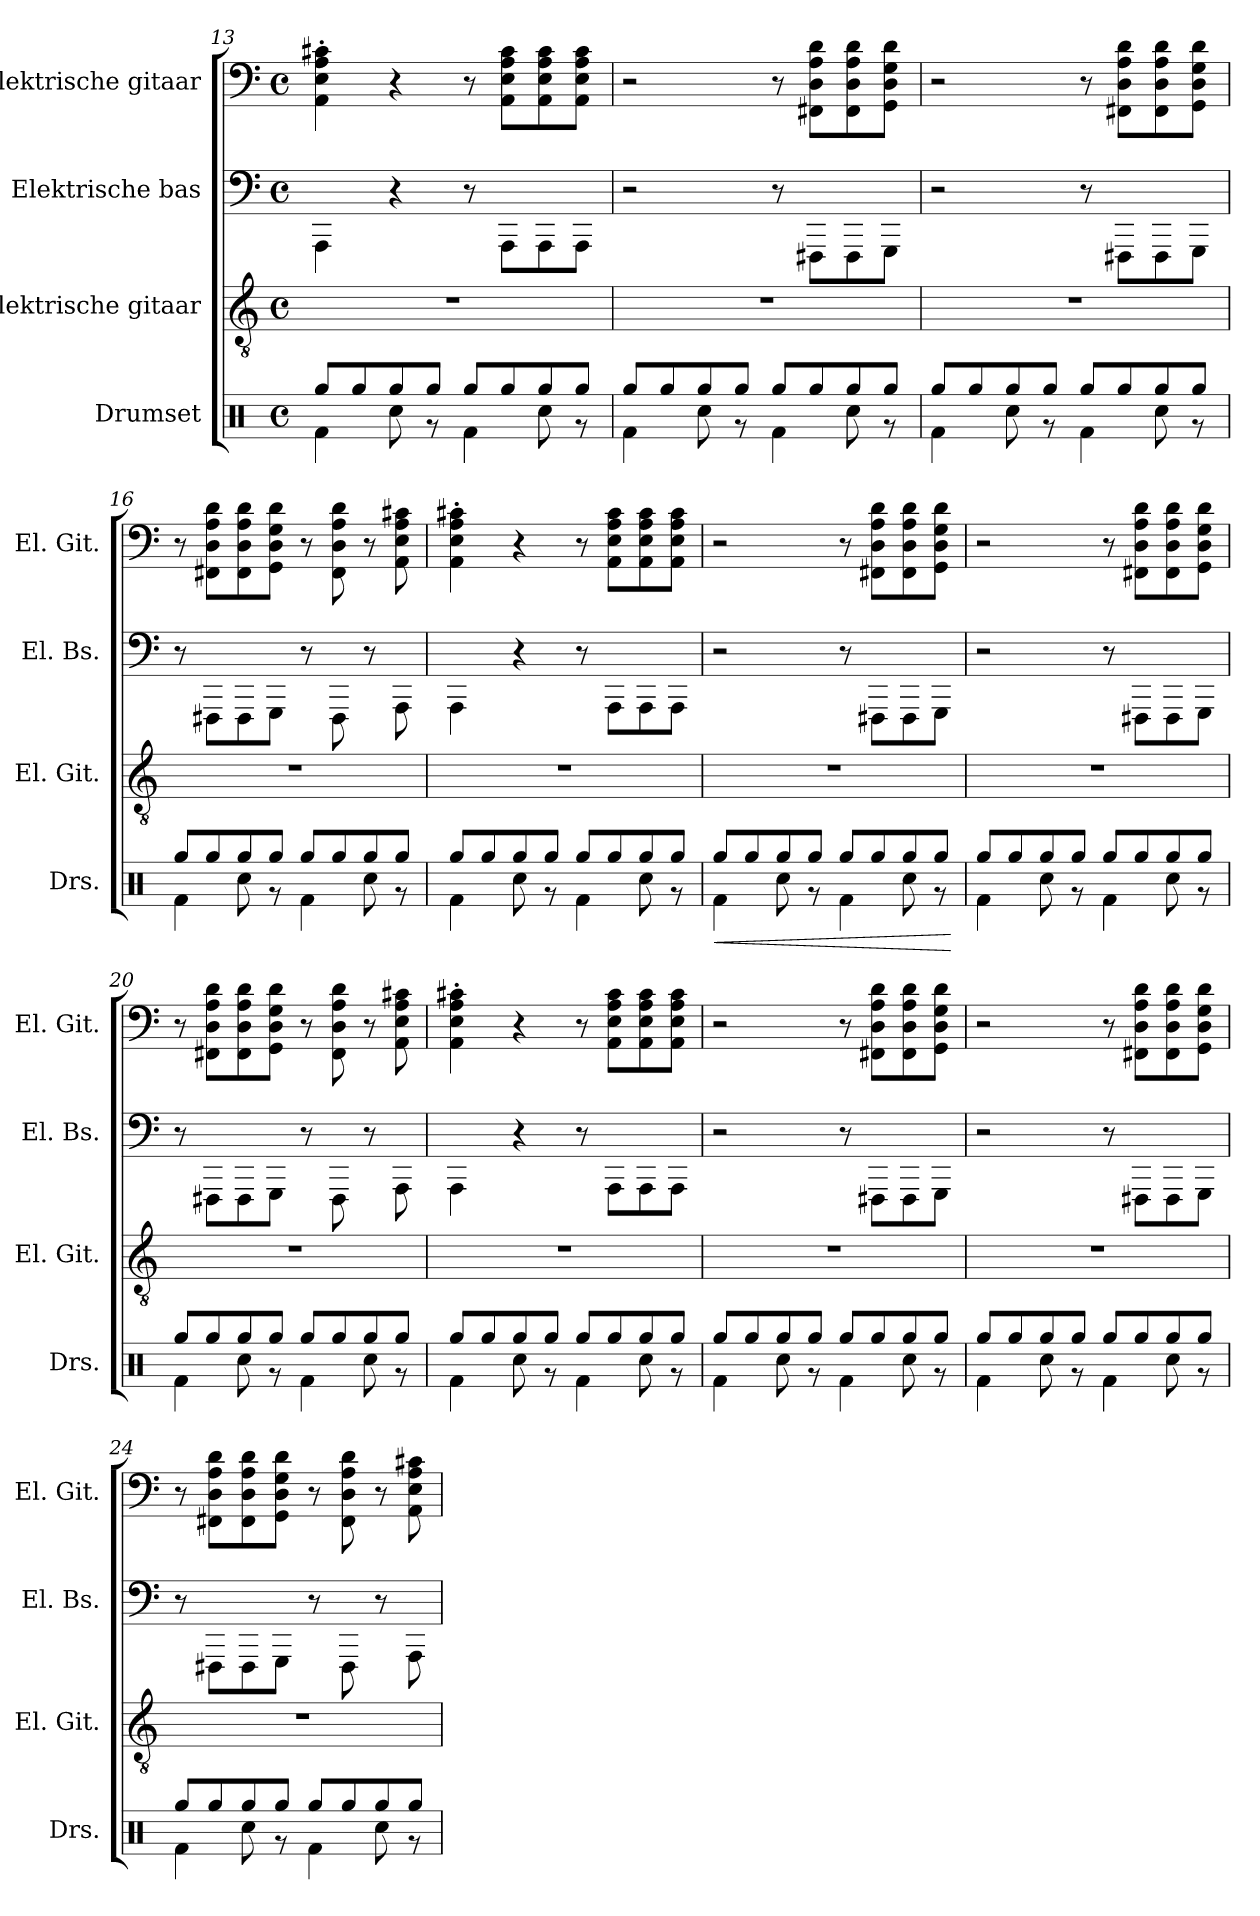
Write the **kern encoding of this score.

**kern	**dynam	**kern	**kern	**kern
*part4	*part4	*part3	*part2	*part1
*staff4	*staff4	*staff3	*staff2	*staff1
*I"Drumset	*	*I"Elektrische gitaar	*I"Elektrische bas	*I"Elektrische gitaar
*I'Drs.	*	*I'El. Git.	*I'El. Bs.	*I'El. Git.
*clefX	*	*clefGv2	*	*
*k[]	*	*k[]	*k[]	*k[]
*M4/4	*	*M4/4	*M4/4	*M4/4
*met(c)	*	*met(c)	*met(c)	*met(c)
=13	=13	=13	=13	=13
*^	*	*	*	*
8Rgg/L	4Rf\	.	1r	4AAA\	4AA\' 4E\' 4A\' 4c#\'
8Rgg/	.	.	.	.	.
8Rgg/	8Rcc\	.	.	4r	4r
8Rgg/J	8r	.	.	.	.
8Rgg/L	4Rf\	.	.	8r	8r
8Rgg/	.	.	.	8AAA\L	8AA\ 8E\ 8A\ 8c#\L
8Rgg/	8Rcc\	.	.	8AAA\	8AA\ 8E\ 8A\ 8c#\
8Rgg/J	8r	.	.	8AAA\J	8AA\ 8E\ 8A\ 8c#\J
!!LO:LB:g=z
=14	=14	=14	=14	=14	=14
8Rgg/L	4Rf\	.	1r	2r	2r
8Rgg/	.	.	.	.	.
8Rgg/	8Rcc\	.	.	.	.
8Rgg/J	8r	.	.	.	.
8Rgg/L	4Rf\	.	.	8r	8r
8Rgg/	.	.	.	8FFF#\L	8FF#\ 8D\ 8A\ 8d\L
8Rgg/	8Rcc\	.	.	8FFF#\	8FF#\ 8D\ 8A\ 8d\
8Rgg/J	8r	.	.	8GGG\J	8GG\ 8D\ 8G\ 8d\J
=15	=15	=15	=15	=15	=15
8Rgg/L	4Rf\	.	1r	2r	2r
8Rgg/	.	.	.	.	.
8Rgg/	8Rcc\	.	.	.	.
8Rgg/J	8r	.	.	.	.
8Rgg/L	4Rf\	.	.	8r	8r
8Rgg/	.	.	.	8FFF#\L	8FF#\ 8D\ 8A\ 8d\L
8Rgg/	8Rcc\	.	.	8FFF#\	8FF#\ 8D\ 8A\ 8d\
8Rgg/J	8r	.	.	8GGG\J	8GG\ 8D\ 8G\ 8d\J
=16	=16	=16	=16	=16	=16
8Rgg/L	4Rf\	.	1r	8r	8r
8Rgg/	.	.	.	8FFF#\L	8FF#\ 8D\ 8A\ 8d\L
8Rgg/	8Rcc\	.	.	8FFF#\	8FF#\ 8D\ 8A\ 8d\
8Rgg/J	8r	.	.	8GGG\J	8GG\ 8D\ 8G\ 8d\J
8Rgg/L	4Rf\	.	.	8r	8r
8Rgg/	.	.	.	8FFF#\	8FF#\ 8D\ 8A\ 8d\
8Rgg/	8Rcc\	.	.	8r	8r
8Rgg/J	8r	.	.	8AAA\	8AA\ 8E\ 8A\ 8c#\
=17	=17	=17	=17	=17	=17
8Rgg/L	4Rf\	.	1r	4AAA\	4AA\' 4E\' 4A\' 4c#\'
8Rgg/	.	.	.	.	.
8Rgg/	8Rcc\	.	.	4r	4r
8Rgg/J	8r	.	.	.	.
8Rgg/L	4Rf\	.	.	8r	8r
8Rgg/	.	.	.	8AAA\L	8AA\ 8E\ 8A\ 8c#\L
8Rgg/	8Rcc\	.	.	8AAA\	8AA\ 8E\ 8A\ 8c#\
8Rgg/J	8r	.	.	8AAA\J	8AA\ 8E\ 8A\ 8c#\J
!!LO:LB:g=z
=18	=18	=18	=18	=18	=18
!	!	!LO:HP:b	!	!	!
8Rgg/L	4Rf\	<	1r	2r	2r
8Rgg/	.	.	.	.	.
8Rgg/	8Rcc\	.	.	.	.
8Rgg/J	8r	.	.	.	.
8Rgg/L	4Rf\	.	.	8r	8r
8Rgg/	.	.	.	8FFF#\L	8FF#\ 8D\ 8A\ 8d\L
8Rgg/	8Rcc\	.	.	8FFF#\	8FF#\ 8D\ 8A\ 8d\
8Rgg/J	8r	.	.	8GGG\J	8GG\ 8D\ 8G\ 8d\J
*v	*v	*	*	*	*
.	[	.	.	.
=19	=19	=19	=19	=19
*^	*	*	*	*
8Rgg/L	4Rf\	.	1r	2r	2r
8Rgg/	.	.	.	.	.
8Rgg/	8Rcc\	.	.	.	.
8Rgg/J	8r	.	.	.	.
8Rgg/L	4Rf\	.	.	8r	8r
8Rgg/	.	.	.	8FFF#\L	8FF#\ 8D\ 8A\ 8d\L
8Rgg/	8Rcc\	.	.	8FFF#\	8FF#\ 8D\ 8A\ 8d\
8Rgg/J	8r	.	.	8GGG\J	8GG\ 8D\ 8G\ 8d\J
=20	=20	=20	=20	=20	=20
8Rgg/L	4Rf\	.	1r	8r	8r
8Rgg/	.	.	.	8FFF#\L	8FF#\ 8D\ 8A\ 8d\L
8Rgg/	8Rcc\	.	.	8FFF#\	8FF#\ 8D\ 8A\ 8d\
8Rgg/J	8r	.	.	8GGG\J	8GG\ 8D\ 8G\ 8d\J
8Rgg/L	4Rf\	.	.	8r	8r
8Rgg/	.	.	.	8FFF#\	8FF#\ 8D\ 8A\ 8d\
8Rgg/	8Rcc\	.	.	8r	8r
8Rgg/J	8r	.	.	8AAA\	8AA\ 8E\ 8A\ 8c#\
=21	=21	=21	=21	=21	=21
8Rgg/L	4Rf\	.	1r	4AAA\	4AA\' 4E\' 4A\' 4c#\'
8Rgg/	.	.	.	.	.
8Rgg/	8Rcc\	.	.	4r	4r
8Rgg/J	8r	.	.	.	.
8Rgg/L	4Rf\	.	.	8r	8r
8Rgg/	.	.	.	8AAA\L	8AA\ 8E\ 8A\ 8c#\L
8Rgg/	8Rcc\	.	.	8AAA\	8AA\ 8E\ 8A\ 8c#\
8Rgg/J	8r	.	.	8AAA\J	8AA\ 8E\ 8A\ 8c#\J
!!LO:PB:g=z
=22	=22	=22	=22	=22	=22
8Rgg/L	4Rf\	.	1r	2r	2r
8Rgg/	.	.	.	.	.
8Rgg/	8Rcc\	.	.	.	.
8Rgg/J	8r	.	.	.	.
8Rgg/L	4Rf\	.	.	8r	8r
8Rgg/	.	.	.	8FFF#\L	8FF#\ 8D\ 8A\ 8d\L
8Rgg/	8Rcc\	.	.	8FFF#\	8FF#\ 8D\ 8A\ 8d\
8Rgg/J	8r	.	.	8GGG\J	8GG\ 8D\ 8G\ 8d\J
=23	=23	=23	=23	=23	=23
8Rgg/L	4Rf\	.	1r	2r	2r
8Rgg/	.	.	.	.	.
8Rgg/	8Rcc\	.	.	.	.
8Rgg/J	8r	.	.	.	.
8Rgg/L	4Rf\	.	.	8r	8r
8Rgg/	.	.	.	8FFF#\L	8FF#\ 8D\ 8A\ 8d\L
8Rgg/	8Rcc\	.	.	8FFF#\	8FF#\ 8D\ 8A\ 8d\
8Rgg/J	8r	.	.	8GGG\J	8GG\ 8D\ 8G\ 8d\J
=24	=24	=24	=24	=24	=24
8Rgg/L	4Rf\	.	1r	8r	8r
8Rgg/	.	.	.	8FFF#\L	8FF#\ 8D\ 8A\ 8d\L
8Rgg/	8Rcc\	.	.	8FFF#\	8FF#\ 8D\ 8A\ 8d\
8Rgg/J	8r	.	.	8GGG\J	8GG\ 8D\ 8G\ 8d\J
8Rgg/L	4Rf\	.	.	8r	8r
8Rgg/	.	.	.	8FFF#\	8FF#\ 8D\ 8A\ 8d\
8Rgg/	8Rcc\	.	.	8r	8r
8Rgg/J	8r	.	.	8AAA\	8AA\ 8E\ 8A\ 8c#\
*v	*v	*	*	*	*
=	=	=	=	=
*-	*-	*-	*-	*-
